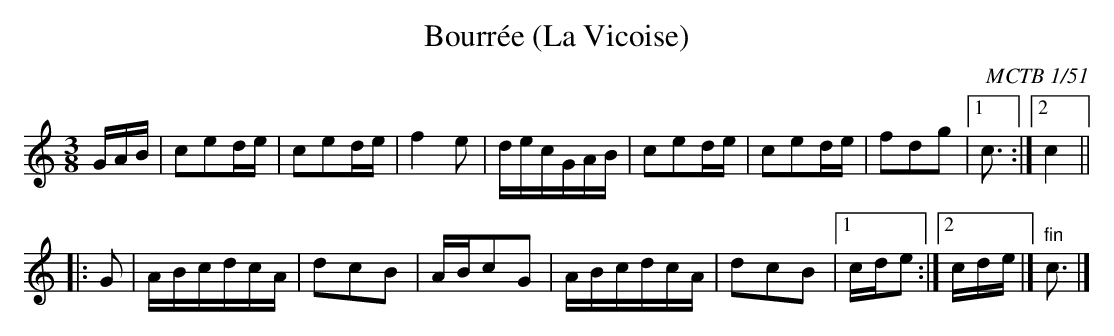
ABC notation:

X:1
T:Bourrée (La Vicoise)
C:MCTB 1/51
M:3/8
L:1/16
K:C
GAB|c2e2de|c2e2de|f4e2|decGAB|\
c2e2de|c2e2de|f2d2g2|1 c3:|2 c4||
|:G2|ABcdcA|d2c2B2|ABc2G2|\
ABcdcA|d2c2B2|1 cde2:|2 cde|]"fin"c3|]
